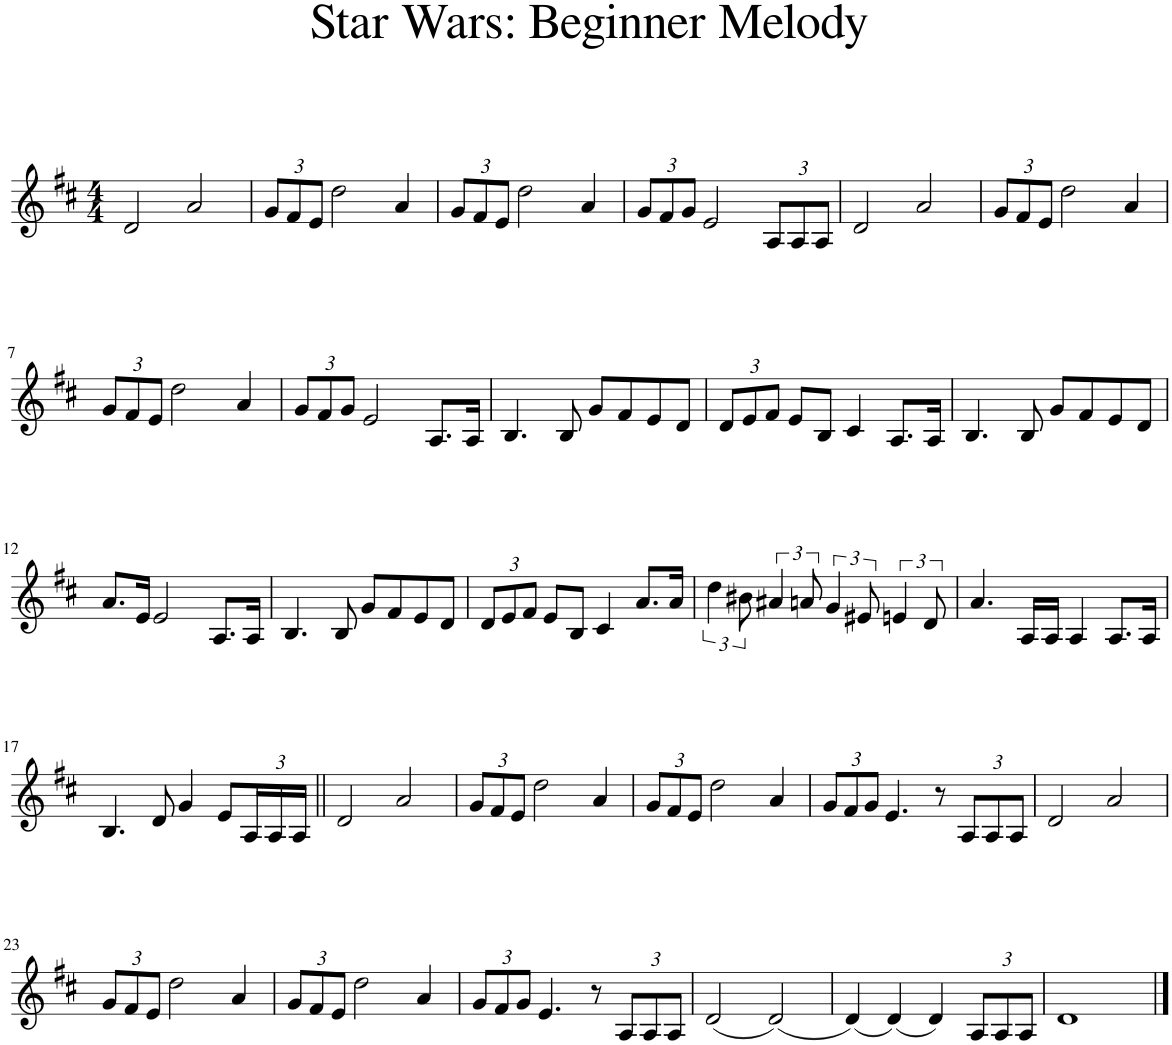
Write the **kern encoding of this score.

**kern
*part1
*staff1
*I"Piano
*I'Pno.
*clefG2
*k[f#c#]
*M4/4
=1
2d/
2a/
=2
*Xbrackettup
12g/L
12f#/
12e/J
2dd\
4a/
=3
12g/L
12f#/
12e/J
2dd\
4a/
=4
12g/L
12f#/
12g/J
2e/
12A/L
12A/
12A/J
=5
2d/
2a/
=6
12g/L
12f#/
12e/J
2dd\
4a/
!!LO:LB:g=z
=7
12g/L
12f#/
12e/J
2dd\
4a/
=8
12g/L
12f#/
12g/J
2e/
8.A/L
16A/Jk
=9
4.B/
8B/
8g/L
8f#/
8e/
8d/J
=10
12d/L
12e/
12f#/J
8e/L
8B/J
4c#/
8.A/L
16A/Jk
=11
4.B/
8B/
8g/L
8f#/
8e/
8d/J
!!LO:LB:g=z
=12
8.a/L
16e/Jk
2e/
8.A/L
16A/Jk
=13
4.B/
8B/
8g/L
8f#/
8e/
8d/J
=14
12d/L
12e/
12f#/J
8e/L
8B/J
4c#/
8.a/L
16a/Jk
=15
*brackettup
6dd\
12b#X\
6a#X/
12an/
6g/
12e#X/
6en/
12d/
=16
4.a/
16A/LL
16A/JJ
4A/
8.A/L
16A/Jk
!!LO:LB:g=z
=17
4.B/
8d/
4g/
8e/L
*Xbrackettup
24A/L
24A/
24A/JJ
=18||
2d/
2a/
=19
12g/L
12f#/
12e/J
2dd\
4a/
=20
12g/L
12f#/
12e/J
2dd\
4a/
=21
12g/L
12f#/
12g/J
4.e/
8r
12A/L
12A/
12A/J
=22
2d/
2a/
!!LO:LB:g=z
=23
12g/L
12f#/
12e/J
2dd\
4a/
=24
12g/L
12f#/
12e/J
2dd\
4a/
=25
12g/L
12f#/
12g/J
4.e/
8r
12A/L
12A/
12A/J
=26
(2d/
(2d/)
=27
(4d/)
(4d/)
4d/)
12A/L
12A/
12A/J
=28
1d
==
*-
